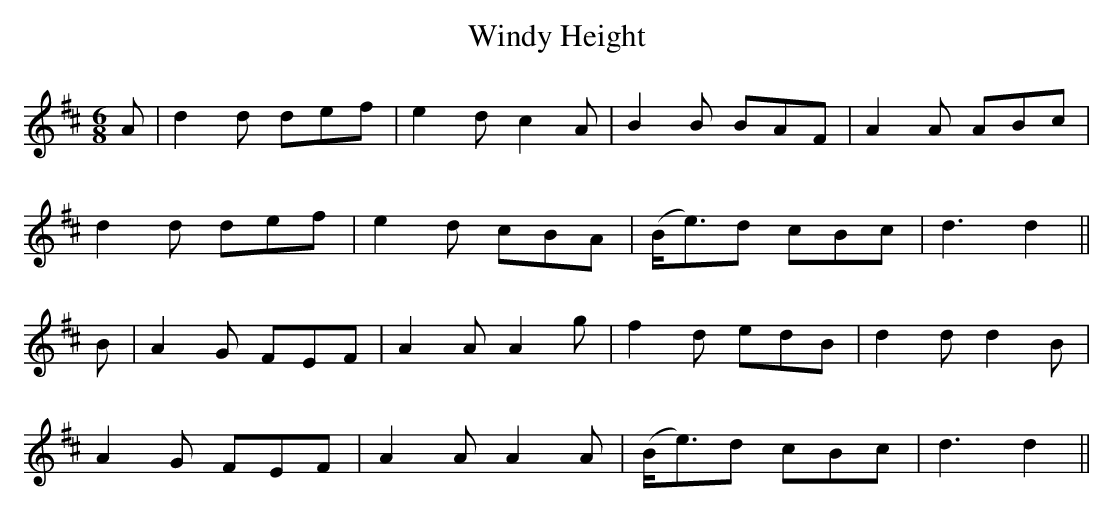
X:1
T:Windy Height
M:6/8
L:1/8
K:D
A|d2d def|e2d c2A|B2B BAF|A2A ABc|
d2d def|e2d cBA|(B<e)d cBc|d3 d2||
B|A2G FEF|A2A A2g|f2d edB|d2d d2B|
A2G FEF|A2A A2A|(B<e)d cBc|d3 d2||
